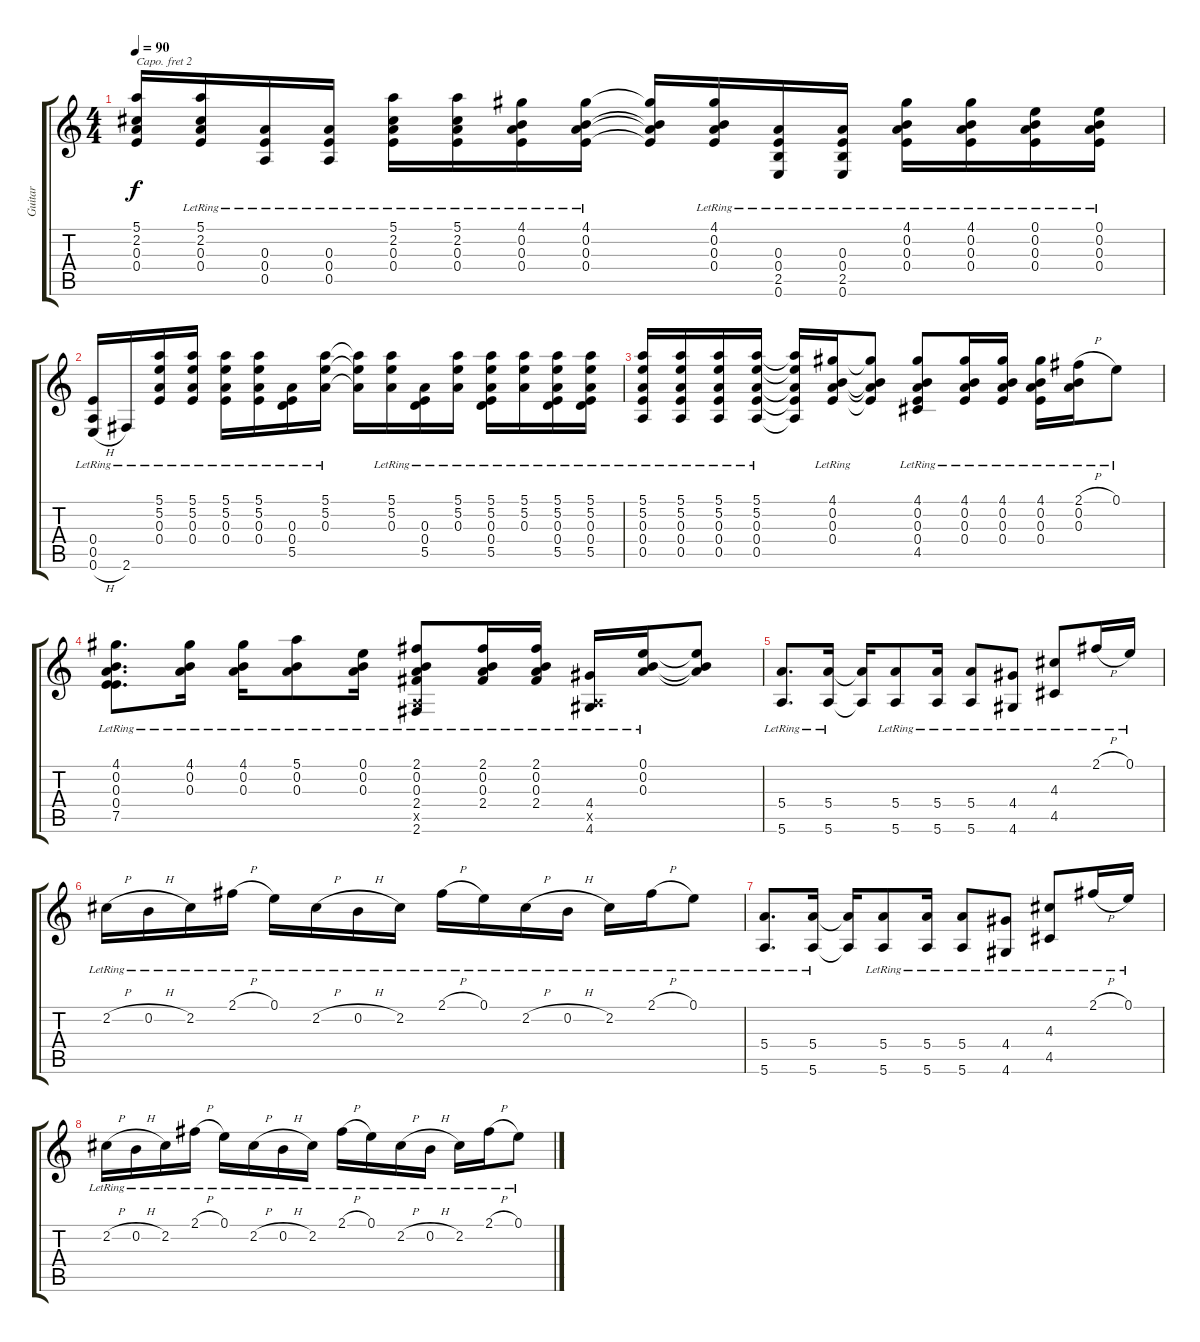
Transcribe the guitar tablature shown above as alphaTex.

\track ("Guitar" "Guitar") {instrument acousticguitarsteel}
\staff {score tabs}
\capo 2
\tuning (D4 A3 G3 D3 G2 D2) {hide}
\ts (4 4)
\tempo 90
\clef g2
\ks c
(5.1{t} 2.2{t} 0.3{t} 0.4{t}).16{dy f} (5.1{lr} 2.2{lr} 0.3{lr} 0.4{lr}).16 (0.3{lr} 0.4{lr} 0.5{lr}).16 (0.3{lr} 0.4{lr} 0.5{lr}).16 (5.1{lr} 2.2{lr} 0.3{lr} 0.4{lr}).16 (5.1{lr} 2.2{lr} 0.3{lr} 0.4{lr}).16 (4.1{lr} 0.2{lr} 0.3{lr} 0.4{lr}).16 (4.1{lr} 0.2{lr} 0.3{lr} 0.4{lr}).16 (4.1{t} 0.2{t} 0.3{t} 0.4{t}).16 (4.1{lr} 0.2{lr} 0.3{lr} 0.4{lr}).16 (0.3{lr} 0.4{lr} 2.5{lr} 0.6{lr}).16 (0.3{lr} 0.4{lr} 2.5{lr} 0.6{lr}).16 (4.1{lr} 0.2{lr} 0.3{lr} 0.4{lr}).16 (4.1{lr} 0.2{lr} 0.3{lr} 0.4{lr}).16 (0.1{lr} 0.2{lr} 0.3{lr} 0.4{lr}).16 (0.1{lr} 0.2{lr} 0.3{lr} 0.4{lr}).16 |
(0.4{lr} 0.5{lr} 0.6{h lr}).16 2.6{lr}.16 (5.1{lr} 5.2{lr} 0.3{lr} 0.4{lr}).16 (5.1{lr} 5.2{lr} 0.3{lr} 0.4{lr}).16 (5.1{lr} 5.2{lr} 0.3{lr} 0.4{lr}).16 (5.1{lr} 5.2{lr} 0.3{lr} 0.4{lr}).16 (0.3{lr} 0.4{lr} 5.5{lr}).16 (5.1{lr} 5.2{lr} 0.3{lr}).16 (5.1{t} 5.2{t} 0.3{t}).16 (5.1{lr} 5.2{lr} 0.3{lr}).16 (0.3{lr} 0.4{lr} 5.5{lr}).16 (5.1{lr} 5.2{lr} 0.3{lr}).16 (5.1{lr} 5.2{lr} 0.3{lr} 0.4{lr} 5.5{lr}).16 (5.1{lr} 5.2{lr} 0.3{lr}).16 (5.1{lr} 5.2{lr} 0.3{lr} 0.4{lr} 5.5{lr}).16 (5.1{lr} 5.2{lr} 0.3{lr} 0.4{lr} 5.5{lr}).16 |
(5.1{lr} 5.2{lr} 0.3{lr} 0.4{lr} 0.5{lr}).16 (5.1{lr} 5.2{lr} 0.3{lr} 0.4{lr} 0.5{lr}).16 (5.1{lr} 5.2{lr} 0.3{lr} 0.4{lr} 0.5{lr}).16 (5.1{lr} 5.2{lr} 0.3{lr} 0.4{lr} 0.5{lr}).16 (5.1{t} 5.2{t} 0.3{t} 0.4{t} 0.5{t}).16 (4.1{lr} 0.2{lr} 0.3{lr} 0.4{lr}).16 (4.1{t} 0.2{t} 0.3{t} 0.4{t}).8 (4.1{lr} 0.2{lr} 0.3{lr} 0.4{lr} 4.5{lr}).8 (4.1{lr} 0.2{lr} 0.3{lr} 0.4{lr}).16 (4.1{lr} 0.2{lr} 0.3{lr} 0.4{lr}).16 (4.1{lr} 0.2{lr} 0.3{lr} 0.4{lr}).16 (2.1{h lr} 0.2{lr} 0.3{lr}).16 0.1{lr}.8 |
(4.1{lr} 0.2{lr} 0.3{lr} 0.4{lr} 7.5{lr}).8{d} (4.1{lr} 0.2{lr} 0.3{lr}).16 (4.1{lr} 0.2{lr} 0.3{lr}).16 (5.1{lr} 0.2{lr} 0.3{lr}).8 (0.1{lr} 0.2{lr} 0.3{lr}).16 (2.1{lr} 0.2{lr} 0.3{lr} 2.4{lr} 0.5{x} 2.6{lr}).8 (2.1{lr} 0.2{lr} 0.3{lr} 2.4{lr}).16 (2.1{lr} 0.2{lr} 0.3{lr} 2.4{lr}).16 (4.4{lr} 0.5{x} 4.6{lr}).16 (0.1{lr} 0.2{lr} 0.3{lr}).16 (0.1{t} 0.2{t} 0.3{t}).8 |
(5.4{lr} 5.6{lr}).8{d} (5.4{lr} 5.6{lr}).16 (5.4{t} 5.6{t}).16 (5.4{lr} 5.6{lr}).8 (5.4{lr} 5.6{lr}).16 (5.4{lr} 5.6{lr}).8 (4.4{lr} 4.6{lr}).8 (4.3{lr} 4.5{lr}).8 2.1{h lr}.16 0.1{lr}.16 |
2.2{h lr}.16 0.2{h lr}.16 2.2{lr}.16 2.1{h lr}.16 0.1{lr}.16 2.2{h lr}.16 0.2{h lr}.16 2.2{lr}.16 2.1{h lr}.16 0.1{lr}.16 2.2{h lr}.16 0.2{h lr}.16 2.2{lr}.16 2.1{h lr}.16 0.1{lr}.8 |
(5.4{lr} 5.6{lr}).8{d} (5.4{lr} 5.6{lr}).16 (5.4{t} 5.6{t}).16 (5.4{lr} 5.6{lr}).8 (5.4{lr} 5.6{lr}).16 (5.4{lr} 5.6{lr}).8 (4.4{lr} 4.6{lr}).8 (4.3{lr} 4.5{lr}).8 2.1{h lr}.16 0.1{lr}.16 |
2.2{h lr}.16 0.2{h lr}.16 2.2{lr}.16 2.1{h lr}.16 0.1{lr}.16 2.2{h lr}.16 0.2{h lr}.16 2.2{lr}.16 2.1{h lr}.16 0.1{lr}.16 2.2{h lr}.16 0.2{h lr}.16 2.2{lr}.16 2.1{h lr}.16 0.1{lr}.8
